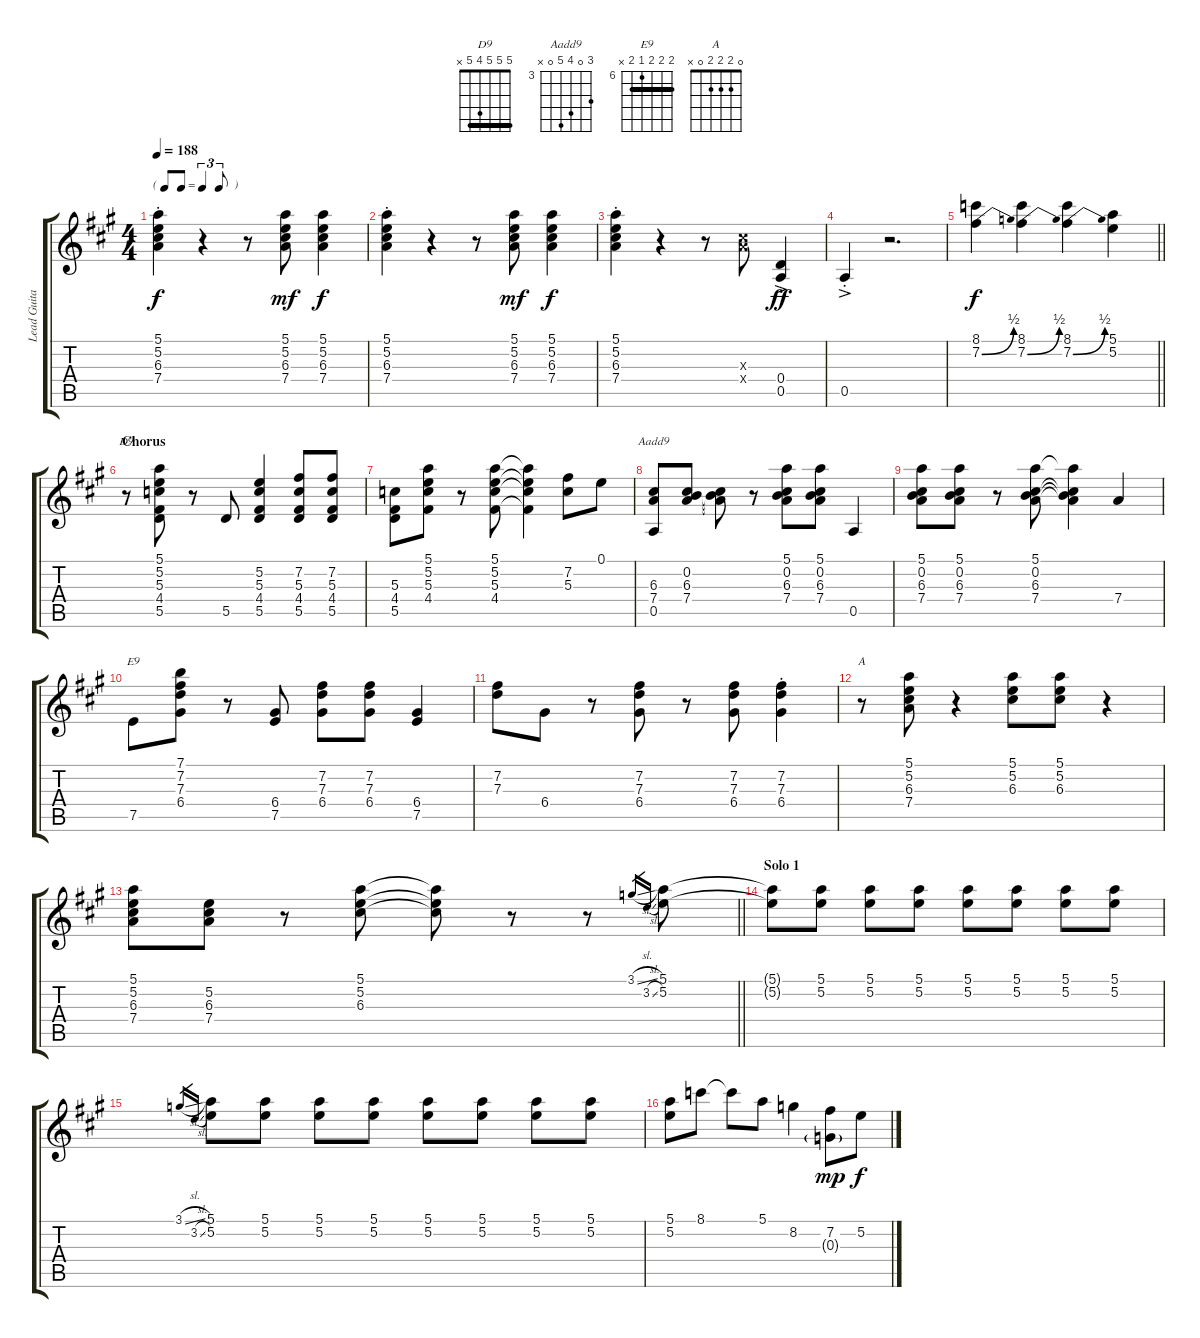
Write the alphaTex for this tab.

\track ("Lead Guitar" "Lead Guita") {instrument electricguitarjazz}
\staff {score tabs}
\tuning (E4 B3 G3 D3 A2 E2) {hide}
\chord ("D9" 5 5 5 4 5 x) {barre 5}
\chord ("Aadd9" 5 0 6 7 0 x) {firstfret 3}
\chord ("E9" 7 7 7 6 7 x) {firstfret 6 barre 7}
\chord ("A" 0 2 2 2 0 x)
\ts (4 4)
\tf triplet8th
\tempo 188
\clef g2
\ks a
(5.1{st} 5.2{st} 6.3{st} 7.4{st}).4{dy f} r.4 r.8 (5.1 5.2 6.3 7.4).8{dy mf} (5.1 5.2 6.3 7.4).4{dy f} |
(5.1{st} 5.2{st} 6.3{st} 7.4{st}).4 r.4 r.8 (5.1 5.2 6.3 7.4).8{dy mf} (5.1 5.2 6.3 7.4).4{dy f} |
(5.1{st} 5.2{st} 6.3{st} 7.4{st}).4 r.4 r.8 (6.3{x} 7.4{x}).8 (0.4{ac} 0.5{ac}).4{dy ff} |
0.5{ac st}.4 r.2{d} |
\barLineRight lightlight
(8.1 7.2{be (bend 0 0 60 2)}).4{dy f} (8.1 7.2{be (bend 0 0 60 2)}).4 (8.1 7.2{be (bend 0 0 60 2)}).4 (5.1 5.2).4 |
\section ("" "Chorus")
r.8{ch "D9"} (5.1 5.2 5.3 4.4 5.5).8 r.8 5.5.8 (5.2 5.3 4.4 5.5).4 (7.2 5.3 4.4 5.5).8 (7.2 5.3 4.4 5.5).8 |
(5.3 4.4 5.5).8 (5.1 5.2 5.3 4.4).8 r.8 (5.1 5.2 5.3 4.4).8 (5.1{t} 5.2{t} 5.3{t} 4.4{t}).4 (7.2 5.3).8 0.1.8 |
(6.3 7.4 0.5).8{ch "Aadd9"} (0.2 6.3 7.4).8 (0.2{t} 6.3{t} 7.4{t}).8 r.8 (5.1 0.2 6.3 7.4).8 (5.1 0.2 6.3 7.4).8 0.5.4 |
(5.1 0.2 6.3 7.4).8 (5.1 0.2 6.3 7.4).8 r.8 (5.1 0.2 6.3 7.4).8 (5.1{t} 0.2{t} 6.3{t} 7.4{t}).4 7.4.4 |
7.5.8{ch "E9"} (7.1 7.2 7.3 6.4).8 r.8 (6.4 7.5).8 (7.2 7.3 6.4).8 (7.2 7.3 6.4).8 (6.4 7.5).4 |
(7.2 7.3).8 6.4.8 r.8 (7.2 7.3 6.4).8 r.8 (7.2 7.3 6.4).8 (7.2{st} 7.3{st} 6.4{st}).4 |
r.8{ch "A"} (5.1 5.2 6.3 7.4).8 r.4 (5.1 5.2 6.3).8 (5.1 5.2 6.3).8 r.4 |
\barLineRight lightlight
(5.1 5.2 6.3 7.4).8 (5.2 6.3 7.4).8 r.8 (5.1 5.2 6.3).8 (5.1{t} 5.2{t} 6.3{t}).8 r.8 r.8 3.1{sl}.16{gr} 3.2{sl}.16{gr} (5.1 5.2).8{volume 16} |
\section ("" "Solo 1")
(5.1{t} 5.2{t}).8 (5.1 5.2).8 (5.1 5.2).8 (5.1 5.2).8 (5.1 5.2).8 (5.1 5.2).8 (5.1 5.2).8 (5.1 5.2).8 |
3.1{sl}.16{gr} 3.2{sl}.16{gr} (5.1 5.2).8 (5.1 5.2).8 (5.1 5.2).8 (5.1 5.2).8 (5.1 5.2).8 (5.1 5.2).8 (5.1 5.2).8 (5.1 5.2).8 |
(5.1 5.2).8 8.1.8 8.1{t}.8 5.1.8 8.2.4 (7.2 0.3{g}).8{dy mp} 5.2.8{dy f}
